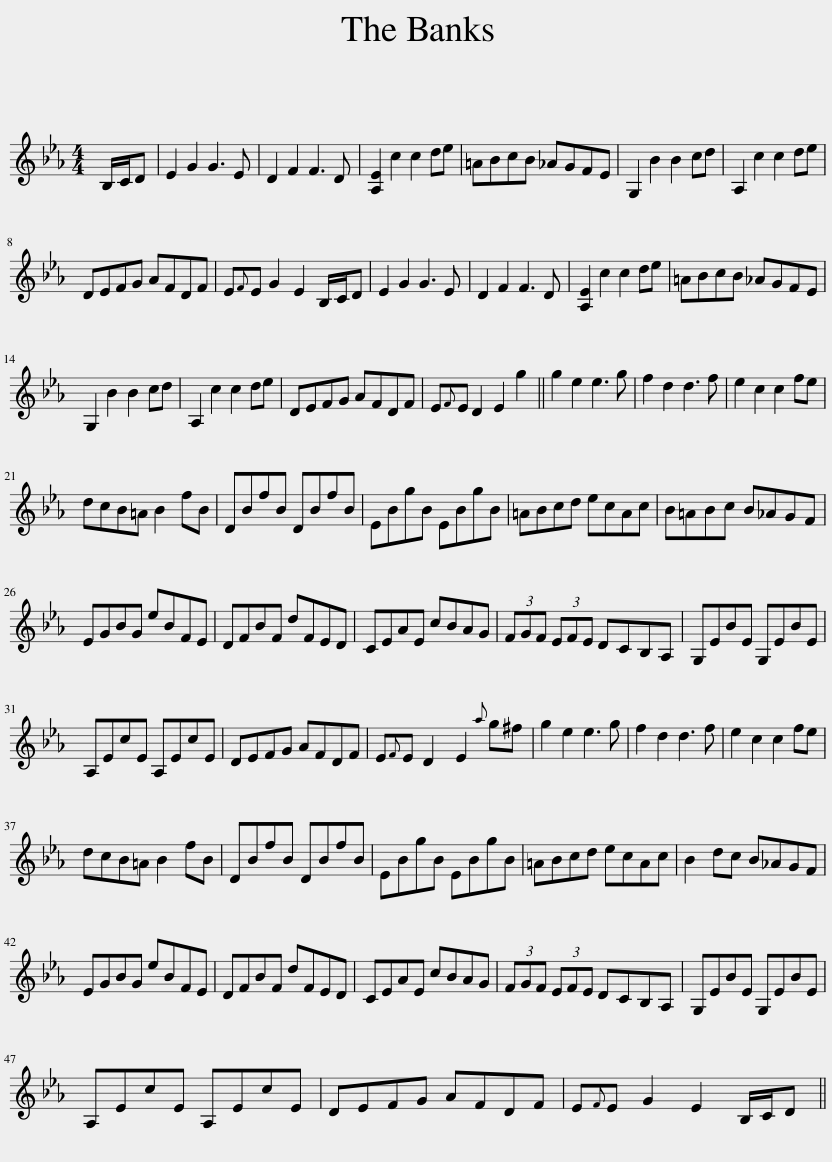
X:1
L:1/8
M:4/4
I:linebreak $
K:Eb
V:1 treble
V:1
 B,/C/D | E2 G2 G3 E | D2 F2 F3 D | [A,E]2 c2 c2 de | =ABcB _AGFE | %5
 G,2 B2 B2 cd | A,2 c2 c2 de |$ DEFG AFDF | E{F}E G2 E2 B,/C/D | E2 G2 G3 E | %10
 D2 F2 F3 D | [A,E]2 c2 c2 de | =ABcB _AGFE |$ G,2 B2 B2 cd | A,2 c2 c2 de | %15
 DEFG AFDF | E{F}E D2 E2 g2 || g2 e2 e3 g | f2 d2 d3 f | e2 c2 c2 fe |$ %20
 dcB=A B2 fB | DBfB DBfB | EBgB EBgB | =ABcd ecAc | B=ABc B_AGF |$ %25
 EGBG eBFE | DFBF dFED | CEAE cBAG | (3FGF (3EFE DCB,A, | G,EBE G,EBE |$ %30
 A,EcE A,EcE | DEFG AFDF | E{F}E D2 E2{a} g^f | g2 e2 e3 g | f2 d2 d3 f | %35
 e2 c2 c2 fe |$ dcB=A B2 fB | DBfB DBfB | EBgB EBgB | =ABcd ecAc | %40
 B2 dc B_AGF |$ EGBG eBFE | DFBF dFED | CEAE cBAG | (3FGF (3EFE DCB,A, | %45
 G,EBE G,EBE |$ A,EcE A,EcE | DEFG AFDF | E{F}E G2 E2 B,/C/D || %49
